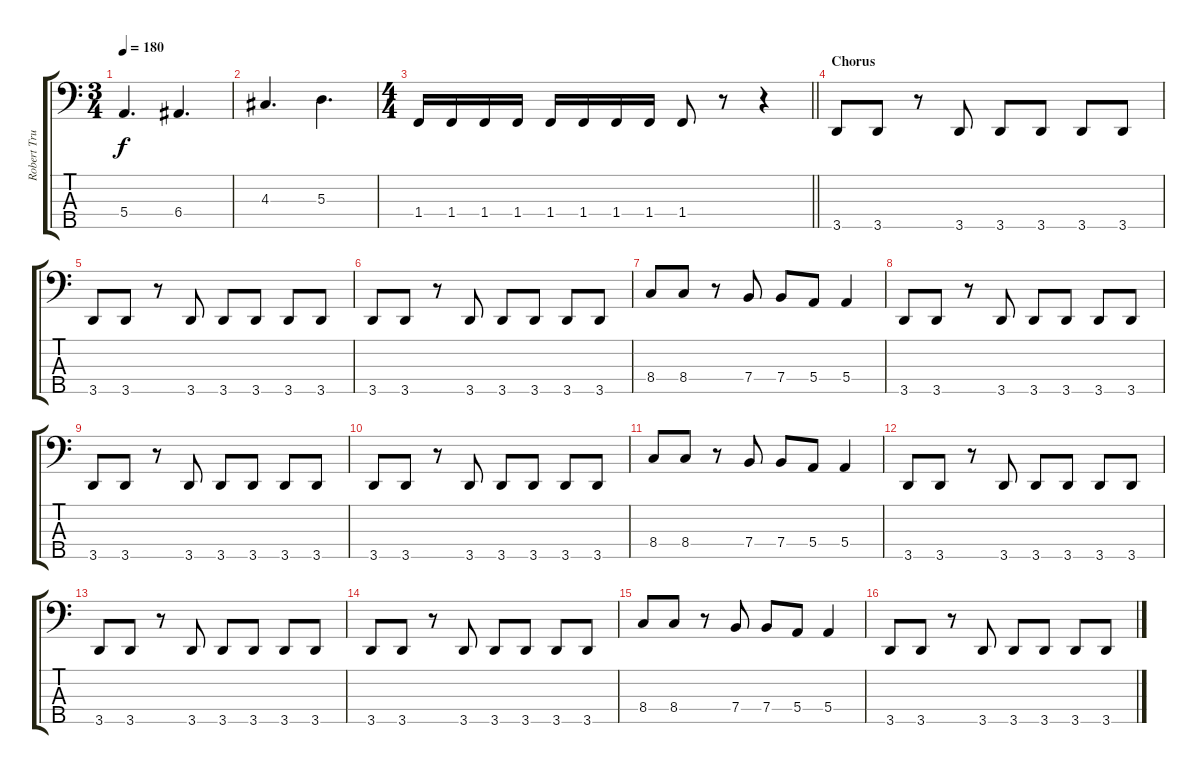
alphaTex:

\track ("Robert Trujillo Bass" "Robert Tru") {instrument electricbassfinger}
\staff {score tabs}
\tuning (G2 D2 A1 E1 B0) {hide}
\ts (3 4)
\tempo 180
\clef f4
\ks c
5.4.4{d dy f} 6.4.4{d} |
4.3.4{d} 5.3.4{d} |
\ts (4 4)
\barLineRight lightlight
1.4.16 1.4.16 1.4.16 1.4.16 1.4.16 1.4.16 1.4.16 1.4.16 1.4.8 r.8 r.4 |
\section ("" "Chorus")
3.5.8 3.5.8 r.8 3.5.8 3.5.8 3.5.8 3.5.8 3.5.8 |
3.5.8 3.5.8 r.8 3.5.8 3.5.8 3.5.8 3.5.8 3.5.8 |
3.5.8 3.5.8 r.8 3.5.8 3.5.8 3.5.8 3.5.8 3.5.8 |
8.4.8 8.4.8 r.8 7.4.8 7.4.8 5.4.8 5.4.4 |
3.5.8 3.5.8 r.8 3.5.8 3.5.8 3.5.8 3.5.8 3.5.8 |
3.5.8 3.5.8 r.8 3.5.8 3.5.8 3.5.8 3.5.8 3.5.8 |
3.5.8 3.5.8 r.8 3.5.8 3.5.8 3.5.8 3.5.8 3.5.8 |
8.4.8 8.4.8 r.8 7.4.8 7.4.8 5.4.8 5.4.4 |
3.5.8 3.5.8 r.8 3.5.8 3.5.8 3.5.8 3.5.8 3.5.8 |
3.5.8 3.5.8 r.8 3.5.8 3.5.8 3.5.8 3.5.8 3.5.8 |
3.5.8 3.5.8 r.8 3.5.8 3.5.8 3.5.8 3.5.8 3.5.8 |
8.4.8 8.4.8 r.8 7.4.8 7.4.8 5.4.8 5.4.4 |
3.5.8 3.5.8 r.8 3.5.8 3.5.8 3.5.8 3.5.8 3.5.8
